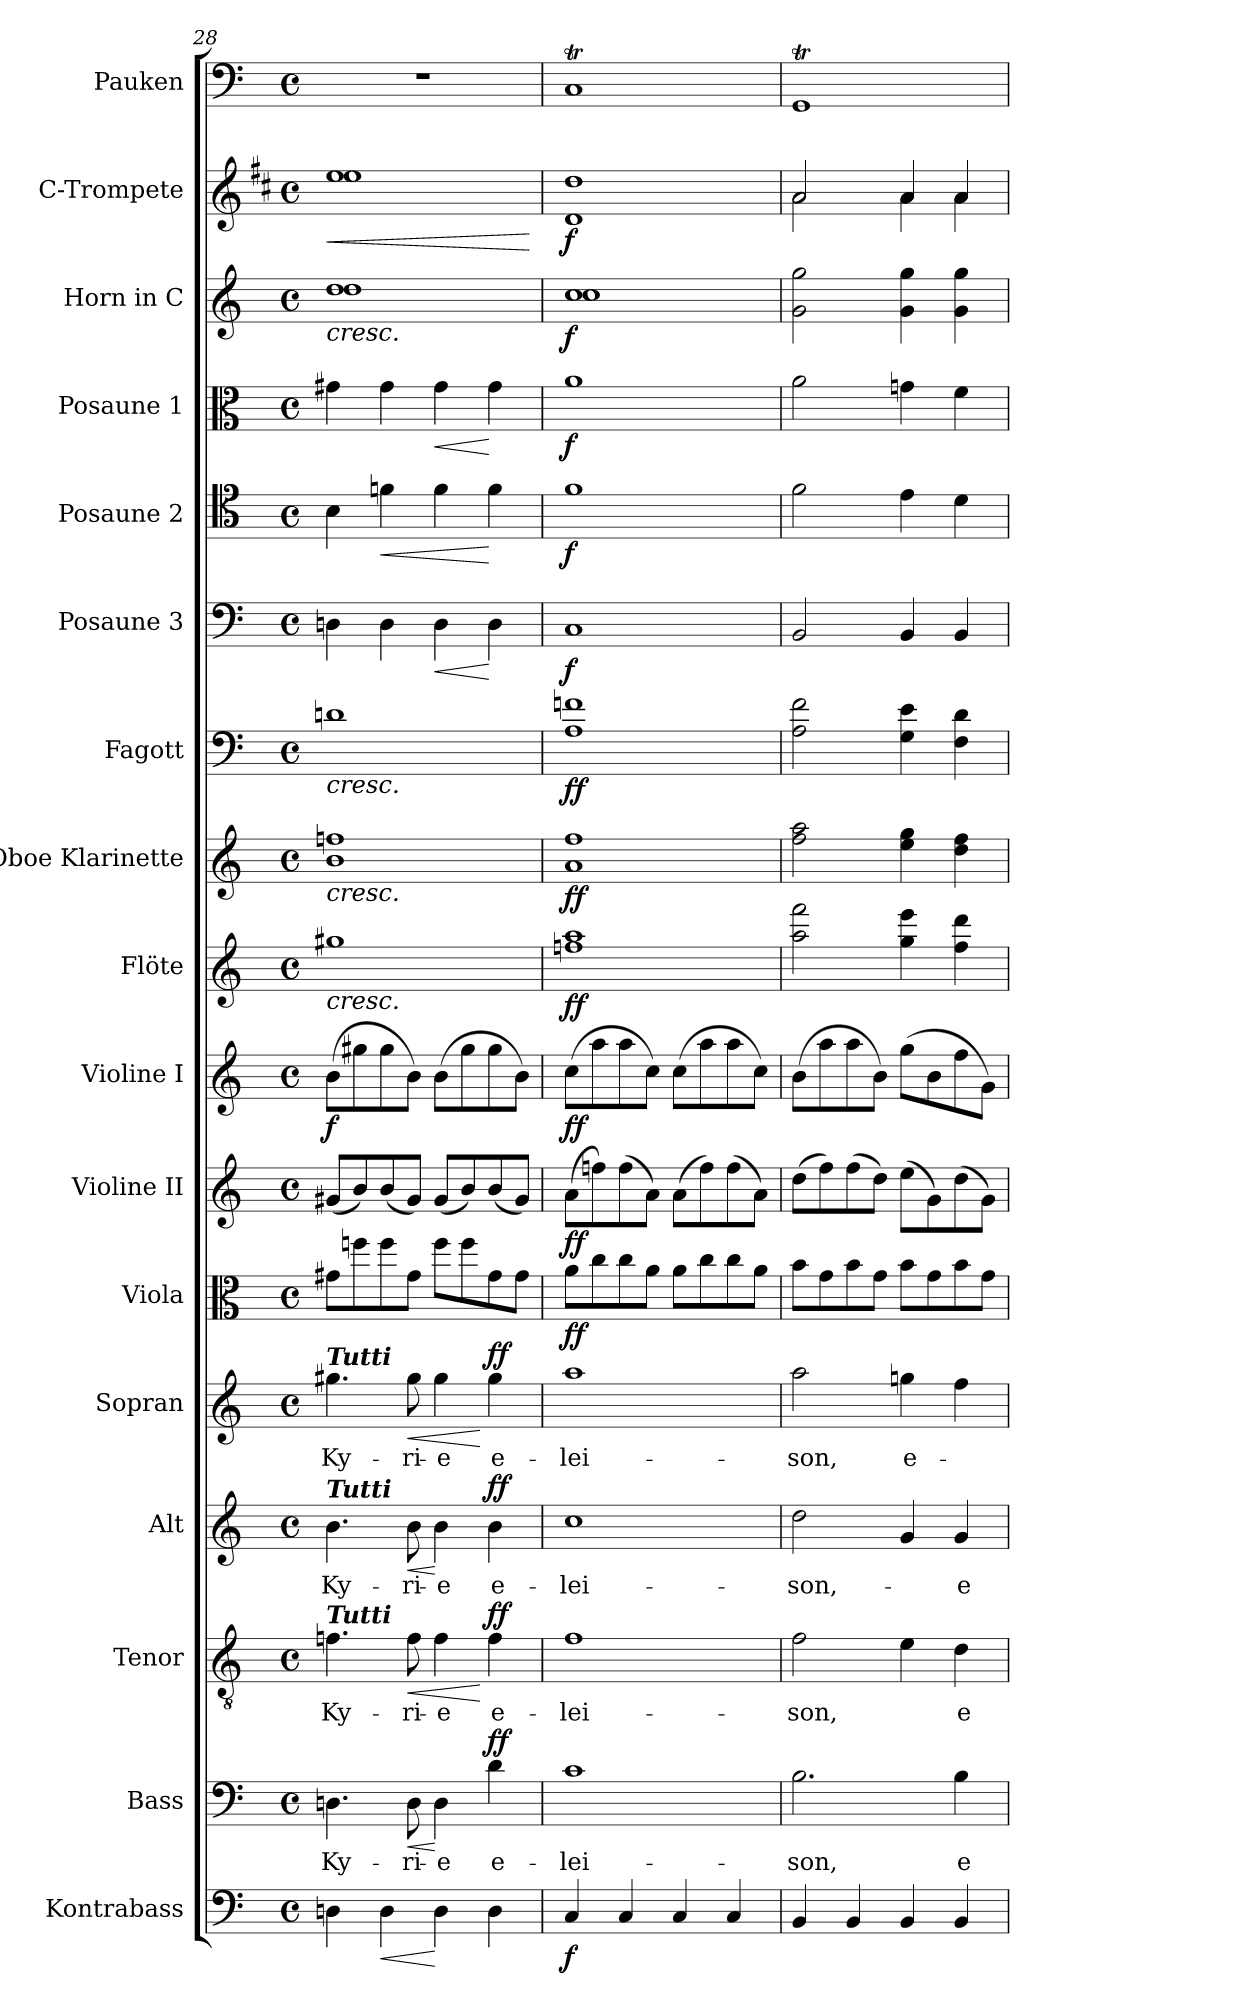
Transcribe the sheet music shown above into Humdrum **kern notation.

**kern	**dynam	**kern	**text	**dynam	**kern	**text	**dynam	**kern	**text	**dynam	**kern	**text	**dynam	**kern	**dynam	**kern	**dynam	**kern	**dynam	**kern	**dynam	**kern	**dynam	**kern	**dynam	**kern	**dynam	**kern	**dynam	**kern	**dynam	**kern	**dynam	**kern	**dynam	**kern
*part17	*part17	*part16	*part16	*part16	*part15	*part15	*part15	*part14	*part14	*part14	*part13	*part13	*part13	*part12	*part12	*part11	*part11	*part10	*part10	*part9	*part9	*part8	*part8	*part7	*part7	*part6	*part6	*part5	*part5	*part4	*part4	*part3	*part3	*part2	*part2	*part1
*staff17	*staff17	*staff16	*staff16	*staff16	*staff15	*staff15	*staff15	*staff14	*staff14	*staff14	*staff13	*staff13	*staff13	*staff12	*staff12	*staff11	*staff11	*staff10	*staff10	*staff9	*staff9	*staff8	*staff8	*staff7	*staff7	*staff6	*staff6	*staff5	*staff5	*staff4	*staff4	*staff3	*staff3	*staff2	*staff2	*staff1
*I"Kontrabass	*	*I"Bass	*	*	*I"Tenor	*	*	*I"Alt	*	*	*I"Sopran	*	*	*I"Viola	*	*I"Violine II	*	*I"Violine I	*	*I"Flöte	*	*I"Oboe Klarinette	*	*I"Fagott	*	*I"Posaune 3	*	*I"Posaune 2	*	*I"Posaune 1	*	*I"Horn in C	*	*I"C-Trompete	*	*I"Pauken
*I'Kb.	*	*I'B.	*	*	*I'T.	*	*	*I'A.	*	*	*I'S.	*	*	*I'Vla.	*	*I'Vl. II	*	*I'Vl. I	*	*I'Fl.	*	*I'Ob.	*	*I'Fg.	*	*I'Pos. 3	*	*I'Pos. 2	*	*I'Pos. 1	*	*I'Hrn.	*	*I'C Trp.	*	*I'Pk.
*clefF4	*	*clefF4	*	*	*clefGv2	*	*	*clefG2	*	*	*clefG2	*	*	*clefC3	*	*clefG2	*	*clefG2	*	*clefG2	*	*clefG2	*	*clefF4	*	*clefF4	*	*clefC4	*	*clefC3	*	*clefG2	*	*clefG2	*	*clefF4
*ITrd7c12	*	*	*	*	*	*	*	*	*	*	*	*	*	*	*	*	*	*	*	*	*	*	*	*	*	*	*	*	*	*	*	*ITrd7c12	*	*ITrd1c2	*	*
*k[]	*	*k[]	*	*	*k[]	*	*	*k[]	*	*	*k[]	*	*	*k[]	*	*k[]	*	*k[]	*	*k[]	*	*k[]	*	*k[]	*	*k[]	*	*k[]	*	*k[]	*	*k[]	*	*k[]	*	*k[]
*C:	*	*C:	*	*	*C:	*	*	*C:	*	*	*C:	*	*	*C:	*	*C:	*	*C:	*	*C:	*	*C:	*	*C:	*	*C:	*	*C:	*	*C:	*	*C:	*	*C:	*	*C:
*M4/4	*	*M4/4	*	*	*M4/4	*	*	*M4/4	*	*	*M4/4	*	*	*M4/4	*	*M4/4	*	*M4/4	*	*M4/4	*	*M4/4	*	*M4/4	*	*M4/4	*	*M4/4	*	*M4/4	*	*M4/4	*	*M4/4	*	*M4/4
*met(c)	*	*met(c)	*	*	*met(c)	*	*	*met(c)	*	*	*met(c)	*	*	*met(c)	*	*met(c)	*	*met(c)	*	*met(c)	*	*met(c)	*	*met(c)	*	*met(c)	*	*met(c)	*	*met(c)	*	*met(c)	*	*met(c)	*	*met(c)
=28	=28	=28	=28	=28	=28	=28	=28	=28	=28	=28	=28	=28	=28	=28	=28	=28	=28	=28	=28	=28	=28	=28	=28	=28	=28	=28	=28	=28	=28	=28	=28	=28	=28	=28	=28	=28
!	!	!	!	!	!	!	!	!	!	!	!LO:TX:a:Bi:t=Tutti	!	!	!	!	!	!	!	!	!	!	!	!	!	!	!	!	!	!	!	!	!	!	!	!	!
!	!	!	!	!	!	!	!	!LO:TX:a:Bi:t=Tutti	!	!	!	!	!	!	!	!	!	!	!	!	!	!	!	!	!	!	!	!	!	!	!	!	!	!	!	!
!	!	!	!	!	!LO:TX:a:Bi:t=Tutti	!	!	!	!	!	!	!	!	!	!	!	!	!	!	!	!	!	!	!	!	!	!	!	!	!	!	!	!	!	!	!
!	!	!	!LO:LY:b	!	!	!LO:LY:b	!	!	!LO:LY:b	!	!	!LO:LY:b	!	!	!	!	!	!	!LO:DY:b	!	!LO:HP:b	!	!LO:HP:b	!	!LO:HP:b	!	!	!	!	!	!	!	!LO:HP:b	!	!LO:HP:b	!
*	*	*	*	*	*	*	*	*	*	*	*	*	*	*	*	*	*	*	*	*	*	*	*	*	*	*	*	*	*	*	*	*^	*	*^	*	*
4DDn\	.	4.Dn\	Ky-	.	4.fn\	Ky-	.	4.b\	Ky-	.	4.gg#X\	Ky-	.	8g#X\L	.	(<8g#X/L	.	(>8b\L	f	1gg#X	<	1b 1ffn	<	1dn	<	4Dn\	.	4B\	.	4g#X\	.	1d	1d	<	1dd	1dd	<	1r
.	.	.	.	.	.	.	.	.	.	.	.	.	.	8ffn\	.	8b/)	.	8gg#X\	.	.	.	.	.	.	.	.	.	.	.	.	.	.	.	.	.	.	.	.
!	!LO:HP:b	!	!	!	!	!	!	!	!	!	!	!	!	!	!	!	!	!	!	!	!	!	!	!	!	!	!	!	!LO:HP:b	!	!	!	!	!	!	!	!	!
4DD\	<	.	.	.	.	.	.	.	.	.	.	.	.	8ff\	.	(<8b/	.	8gg#\	.	.	.	.	.	.	.	4D\	.	4fn\	<	4g#\	.	.	.	.	.	.	.	.
!	!	!	!LO:LY:b	!LO:HP:b	!	!LO:LY:b	!LO:HP:b	!	!LO:LY:b	!LO:HP:b	!	!LO:LY:b	!LO:HP:b	!	!	!	!	!	!	!	!	!	!	!	!	!	!	!	!	!	!	!	!	!	!	!	!	!
.	.	8D\	-ri-	<	8f\	-ri-	<	8b\	-ri-	<	8gg#\	-ri-	<	8g#\J	.	8g#/J)	.	8b\J)	.	.	.	.	.	.	.	.	.	.	.	.	.	.	.	.	.	.	.	.
!	!	!	!LO:LY:b	!	!	!LO:LY:b	!	!	!LO:LY:b	!	!	!LO:LY:b	!	!	!	!	!	!	!	!	!	!	!	!	!	!	!LO:HP:b	!	!	!	!LO:HP:b	!	!	!	!	!	!	!
4DD\	[	4D\	-e	[	4f\	-e	.	4b\	-e	[	4gg#\	-e	.	8ff\L	.	(<8g#/L	.	(>8b\L	.	.	.	.	.	.	.	4D\	<	4f\	.	4g#\	<	.	.	.	.	.	.	.
.	.	.	.	.	.	.	.	.	.	.	.	.	.	8ff\	.	8b/)	.	8gg#\	.	.	.	.	.	.	.	.	.	.	.	.	.	.	.	.	.	.	.	.
!	!	!	!LO:LY:b	!LO:DY:a	!	!LO:LY:b	!LO:DY:n=1:a	!	!LO:LY:b	!LO:DY:a	!	!LO:LY:b	!LO:DY:n=1:a	!	!	!	!	!	!	!	!	!	!	!	!	!	!	!	!	!	!	!	!	!	!	!	!	!
4DD\	.	4d\	e-	ff	4f\	e-	[ ff	4b\	e-	ff	4gg#\	e-	[ ff	8g#\	.	(<8b/	.	8gg#\	.	.	.	.	.	.	.	4D\	[	4f\	[	4g#\	[	.	.	.	.	.	.	.
.	.	.	.	.	.	.	.	.	.	.	.	.	.	8g#\J	.	8g#/J)	.	8b\J)	.	.	.	.	.	.	.	.	.	.	.	.	.	.	.	.	.	.	.	.
*	*	*	*	*	*	*	*	*	*	*	*	*	*	*	*	*	*	*	*	*	*	*	*	*	*	*	*	*	*	*	*	*v	*v	*	*	*	*	*
*	*	*	*	*	*	*	*	*	*	*	*	*	*	*	*	*	*	*	*	*	*	*	*	*	*	*	*	*	*	*	*	*	*	*v	*v	*	*
.	.	.	.	.	.	.	.	.	.	.	.	.	.	.	.	.	.	.	.	.	.	.	.	.	.	.	.	.	.	.	.	.	.	.	[	.
=29	=29	=29	=29	=29	=29	=29	=29	=29	=29	=29	=29	=29	=29	=29	=29	=29	=29	=29	=29	=29	=29	=29	=29	=29	=29	=29	=29	=29	=29	=29	=29	=29	=29	=29	=29	=29
!	!LO:DY:b	!	!LO:LY:b	!	!	!LO:LY:b	!	!	!LO:LY:b	!	!	!LO:LY:b	!	!	!LO:DY:b	!	!LO:DY:b	!	!LO:DY:b	!	!LO:DY:b	!	!LO:DY:b	!	!LO:DY:b	!	!LO:DY:b	!	!LO:DY:b	!	!LO:DY:b	!	!LO:DY:b	!	!LO:DY:b	!
*	*	*	*	*	*	*	*	*	*	*	*	*	*	*	*	*	*	*	*	*	*	*	*	*	*	*	*	*	*	*	*	*^	*	*	*	*
4CC/	f	1c	-lei-	.	1f	-lei-	.	1cc	-lei-	.	1aa	-lei-	.	8a\L	ff	(>8a\L	ff	(>8cc\L	ff	1ffn 1aa	ff	1a 1ff	ff	1A 1fn	ff	1C	f	1f	f	1a	f	1c	1c	f	1c 1cc	f	1CT
.	.	.	.	.	.	.	.	.	.	.	.	.	.	8cc\	.	8ffn\)	.	8aa\	.	.	.	.	.	.	.	.	.	.	.	.	.	.	.	.	.	.	.
4CC/	.	.	.	.	.	.	.	.	.	.	.	.	.	8cc\	.	(>8ff\	.	8aa\	.	.	.	.	.	.	.	.	.	.	.	.	.	.	.	.	.	.	.
.	.	.	.	.	.	.	.	.	.	.	.	.	.	8a\J	.	8a\J)	.	8cc\J)	.	.	.	.	.	.	.	.	.	.	.	.	.	.	.	.	.	.	.
4CC/	.	.	.	.	.	.	.	.	.	.	.	.	.	8a\L	.	(>8a\L	.	(>8cc\L	.	.	.	.	.	.	.	.	.	.	.	.	.	.	.	.	.	.	.
.	.	.	.	.	.	.	.	.	.	.	.	.	.	8cc\	.	8ff\)	.	8aa\	.	.	.	.	.	.	.	.	.	.	.	.	.	.	.	.	.	.	.
4CC/	.	.	.	.	.	.	.	.	.	.	.	.	.	8cc\	.	(>8ff\	.	8aa\	.	.	.	.	.	.	.	.	.	.	.	.	.	.	.	.	.	.	.
.	.	.	.	.	.	.	.	.	.	.	.	.	.	8a\J	.	8a\J)	.	8cc\J)	.	.	.	.	.	.	.	.	.	.	.	.	.	.	.	.	.	.	.
*	*	*	*	*	*	*	*	*	*	*	*	*	*	*	*	*	*	*	*	*	*	*	*	*	*	*	*	*	*	*	*	*v	*v	*	*	*	*
.	.	.	.	.	.	.	.	.	.	.	.	.	.	.	.	.	.	.	.	.	[	.	[	.	[	.	.	.	.	.	.	.	[	.	.	.
=30	=30	=30	=30	=30	=30	=30	=30	=30	=30	=30	=30	=30	=30	=30	=30	=30	=30	=30	=30	=30	=30	=30	=30	=30	=30	=30	=30	=30	=30	=30	=30	=30	=30	=30	=30	=30
!	!	!	!LO:LY:b	!	!	!LO:LY:b	!	!	!LO:LY:b	!	!	!LO:LY:b	!	!	!	!	!	!	!	!	!	!	!	!	!	!	!	!	!	!	!	!	!	!	!	!
*	*	*	*	*	*	*	*	*	*	*	*	*	*	*	*	*	*	*	*	*	*	*	*	*	*	*	*	*	*	*	*	*	*	*^	*	*
4BBB/	.	2.B\	-son,	.	2f\	-son,	.	2dd\	-son,-	.	2aa\	-son,	.	8b\L	.	(>8dd\L	.	(>8b\L	.	2aa\ 2fff\	.	2ff\ 2aa\	.	2A\ 2f\	.	2BB/	.	2f\	.	2a\	.	2G\ 2g\	.	2g/	2g\	.	1GGT
.	.	.	.	.	.	.	.	.	.	.	.	.	.	8g\	.	8ff\)	.	8aa\	.	.	.	.	.	.	.	.	.	.	.	.	.	.	.	.	.	.	.
4BBB/	.	.	.	.	.	.	.	.	.	.	.	.	.	8b\	.	(>8ff\	.	8aa\	.	.	.	.	.	.	.	.	.	.	.	.	.	.	.	.	.	.	.
.	.	.	.	.	.	.	.	.	.	.	.	.	.	8g\J	.	8dd\J)	.	8b\J)	.	.	.	.	.	.	.	.	.	.	.	.	.	.	.	.	.	.	.
!	!	!	!	!	!	!	!	!	!	!	!	!LO:LY:b	!	!	!	!	!	!	!	!	!	!	!	!	!	!	!	!	!	!	!	!	!	!	!	!	!
4BBB/	.	.	.	.	4e\	.	.	4g/	.	.	4ggn\	e-	.	8b\L	.	(>8ee\L	.	(>8gg\L	.	4gg\ 4eee\	.	4ee\ 4gg\	.	4G\ 4e\	.	4BB/	.	4e\	.	4gn\	.	4G\ 4g\	.	4g/	4g\	.	.
.	.	.	.	.	.	.	.	.	.	.	.	.	.	8g\	.	8g\)	.	8b\	.	.	.	.	.	.	.	.	.	.	.	.	.	.	.	.	.	.	.
!	!	!	!LO:LY:b	!	!	!LO:LY:b	!	!	!LO:LY:b	!	!	!	!	!	!	!	!	!	!	!	!	!	!	!	!	!	!	!	!	!	!	!	!	!	!	!	!
4BBB/	.	4B\	e-	.	4d\	e-	.	4g/	-e-	.	4ff\	.	.	8b\	.	(>8dd\	.	8ff\	.	4ff\ 4ddd\	.	4dd\ 4ff\	.	4F\ 4d\	.	4BB/	.	4d\	.	4f\	.	4G\ 4g\	.	4g/	4g\	.	.
.	.	.	.	.	.	.	.	.	.	.	.	.	.	8g\J	.	8g\J)	.	8g\J)	.	.	.	.	.	.	.	.	.	.	.	.	.	.	.	.	.	.	.
*	*	*	*	*	*	*	*	*	*	*	*	*	*	*	*	*	*	*	*	*	*	*	*	*	*	*	*	*	*	*	*	*	*	*v	*v	*	*
=	=	=	=	=	=	=	=	=	=	=	=	=	=	=	=	=	=	=	=	=	=	=	=	=	=	=	=	=	=	=	=	=	=	=	=	=
*-	*-	*-	*-	*-	*-	*-	*-	*-	*-	*-	*-	*-	*-	*-	*-	*-	*-	*-	*-	*-	*-	*-	*-	*-	*-	*-	*-	*-	*-	*-	*-	*-	*-	*-	*-	*-
